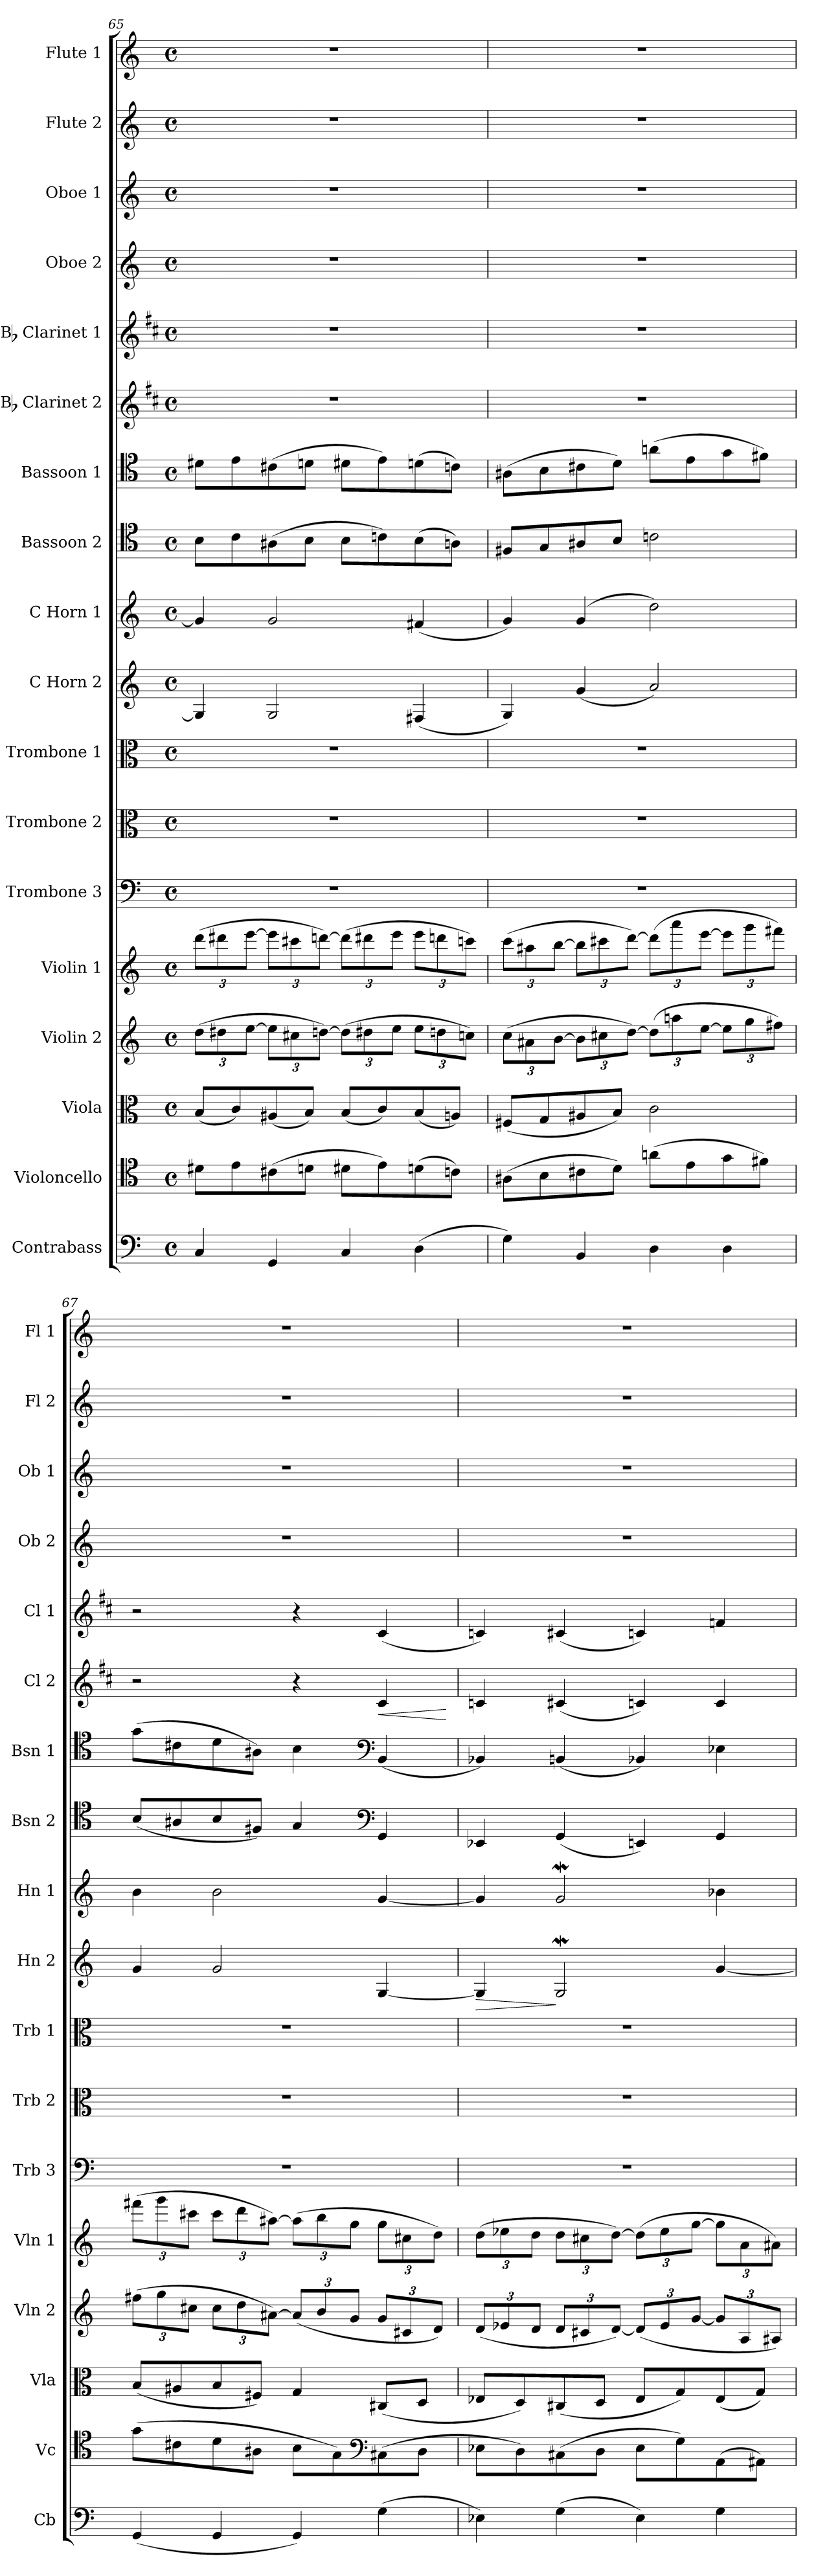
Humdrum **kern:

**kern	**kern	**kern	**kern	**kern	**kern	**kern	**kern	**kern	**dynam	**kern	**kern	**kern	**kern	**dynam	**kern	**kern	**kern	**kern	**kern
*part18	*part17	*part16	*part15	*part14	*part13	*part12	*part11	*part10	*part10	*part9	*part8	*part7	*part6	*part6	*part5	*part4	*part3	*part2	*part1
*staff18	*staff17	*staff16	*staff15	*staff14	*staff13	*staff12	*staff11	*staff10	*staff10	*staff9	*staff8	*staff7	*staff6	*staff6	*staff5	*staff4	*staff3	*staff2	*staff1
*I"Contrabass	*I"Violoncello	*I"Viola	*I"Violin 2	*I"Violin 1	*I"Trombone 3	*I"Trombone 2	*I"Trombone 1	*I"C Horn 2	*	*I"C Horn 1	*I"Bassoon 2	*I"Bassoon 1	*I"Bb Clarinet 2	*	*I"Bb Clarinet 1	*I"Oboe 2	*I"Oboe 1	*I"Flute 2	*I"Flute 1
*I'Cb	*I'Vc	*I'Vla	*I'Vln 2	*I'Vln 1	*I'Trb 3	*I'Trb 2	*I'Trb 1	*I'Hn 2	*	*I'Hn 1	*I'Bsn 2	*I'Bsn 1	*I'Cl 2	*	*I'Cl 1	*I'Ob 2	*I'Ob 1	*I'Fl 2	*I'Fl 1
*clefF4	*clefC4	*clefC3	*clefG2	*clefG2	*clefF4	*clefC3	*clefC3	*clefG2	*	*clefG2	*clefC4	*clefC4	*clefG2	*	*clefG2	*clefG2	*clefG2	*clefG2	*clefG2
*ITrd7c12	*	*	*	*	*	*	*	*ITrd7c12	*	*ITrd7c12	*	*	*ITrd1c2	*	*ITrd1c2	*	*	*	*
*k[]	*k[]	*k[]	*k[]	*k[]	*k[]	*k[]	*k[]	*k[]	*	*k[]	*k[]	*k[]	*k[]	*	*k[]	*k[]	*k[]	*k[]	*k[]
*M4/4	*M4/4	*M4/4	*M4/4	*M4/4	*M4/4	*M4/4	*M4/4	*M4/4	*	*M4/4	*M4/4	*M4/4	*M4/4	*	*M4/4	*M4/4	*M4/4	*M4/4	*M4/4
*met(c)	*met(c)	*met(c)	*met(c)	*met(c)	*met(c)	*met(c)	*met(c)	*met(c)	*	*met(c)	*met(c)	*met(c)	*met(c)	*	*met(c)	*met(c)	*met(c)	*met(c)	*met(c)
*	*	*	*Xbrackettup	*Xbrackettup	*	*	*	*	*	*	*	*	*	*	*	*	*	*	*
=65	=65	=65	=65	=65	=65	=65	=65	=65	=65	=65	=65	=65	=65	=65	=65	=65	=65	=65	=65
4CC/	8d#X\L	(8B/L	(12dd\L	(12ddd\L	1r	1r	1r	4GG/]	.	4G/]	8B\L	8d#X\L	1r	.	1r	1r	1r	1r	1r
.	.	.	12dd#X\	12ddd#X\	.	.	.	.	.	.	.	.	.	.	.	.	.	.	.
.	8e\	8c/)	.	.	.	.	.	.	.	.	8c\	8e\	.	.	.	.	.	.	.
.	.	.	[12ee\J	[12eee\J	.	.	.	.	.	.	.	.	.	.	.	.	.	.	.
4GGG/	(8c#X\	(8A#X/	12ee\L]	12eee\L]	.	.	.	2GG/	.	2G/	(8A#X\	(8c#X\	.	.	.	.	.	.	.
.	.	.	12cc#X\	12ccc#X\	.	.	.	.	.	.	.	.	.	.	.	.	.	.	.
.	8dn\J	8B/J)	.	.	.	.	.	.	.	.	8B\J	8dn\J	.	.	.	.	.	.	.
.	.	.	[12ddn\J)	[12dddn\J)	.	.	.	.	.	.	.	.	.	.	.	.	.	.	.
4CC/	8d#X\L	(8B/L	(12dd\L]	(12ddd\L]	.	.	.	.	.	.	8B\L	8d#X\L	.	.	.	.	.	.	.
.	.	.	12dd#X\	12ddd#X\	.	.	.	.	.	.	.	.	.	.	.	.	.	.	.
.	8e\)	8c/)	.	.	.	.	.	.	.	.	8cn\)	8e\)	.	.	.	.	.	.	.
.	.	.	12ee\J	12eee\J	.	.	.	.	.	.	.	.	.	.	.	.	.	.	.
(4DD\	(8dn\	(8B/	12ee\L	12eee\L	.	.	.	(4FF#X/	.	(4F#X/	(8B\	(8dn\	.	.	.	.	.	.	.
.	.	.	12ddn\	12dddn\	.	.	.	.	.	.	.	.	.	.	.	.	.	.	.
.	8cn\J)	8An/J)	.	.	.	.	.	.	.	.	8An\J)	8cn\J)	.	.	.	.	.	.	.
.	.	.	12ccn\J)	12cccn\J)	.	.	.	.	.	.	.	.	.	.	.	.	.	.	.
!!LO:PB:g=z
=66	=66	=66	=66	=66	=66	=66	=66	=66	=66	=66	=66	=66	=66	=66	=66	=66	=66	=66	=66
4GG\)	(8A#X\L	(8F#X/L	(12cc\L	(12ccc\L	1r	1r	1r	4GG/)	.	4G/)	8F#X/L	(8A#X\L	1r	.	1r	1r	1r	1r	1r
.	.	.	12a#X\	12aa#X\	.	.	.	.	.	.	.	.	.	.	.	.	.	.	.
.	8B\	8G/	.	.	.	.	.	.	.	.	8G/	8B\	.	.	.	.	.	.	.
.	.	.	[12b\J	[12bb\J	.	.	.	.	.	.	.	.	.	.	.	.	.	.	.
4BBB/	8c#X\	8A#X/	12b\L]	12bb\L]	.	.	.	(4G/	.	(4G/	8A#X/	8c#X\	.	.	.	.	.	.	.
.	.	.	12cc#X\	12ccc#X\	.	.	.	.	.	.	.	.	.	.	.	.	.	.	.
.	8d\J)	8B/J)	.	.	.	.	.	.	.	.	8B/J	8d\J)	.	.	.	.	.	.	.
.	.	.	[12dd\J)	[12ddd\J)	.	.	.	.	.	.	.	.	.	.	.	.	.	.	.
4DD\	(8an\L	2c\	(12dd\L]	(12ddd\L]	.	.	.	2A/)	.	2d\)	2cn\	(8an\L	.	.	.	.	.	.	.
.	.	.	12aan\	12aaa\	.	.	.	.	.	.	.	.	.	.	.	.	.	.	.
.	8e\	.	.	.	.	.	.	.	.	.	.	8e\	.	.	.	.	.	.	.
.	.	.	[12ee\J	[12eee\J	.	.	.	.	.	.	.	.	.	.	.	.	.	.	.
4DD\	8g\	.	12ee\L]	12eee\L]	.	.	.	.	.	.	.	8g\	.	.	.	.	.	.	.
.	.	.	12gg\	12ggg\	.	.	.	.	.	.	.	.	.	.	.	.	.	.	.
.	8f#X\J)	.	.	.	.	.	.	.	.	.	.	8f#X\J)	.	.	.	.	.	.	.
.	.	.	12ff#X\J)	12fff#X\J)	.	.	.	.	.	.	.	.	.	.	.	.	.	.	.
=67	=67	=67	=67	=67	=67	=67	=67	=67	=67	=67	=67	=67	=67	=67	=67	=67	=67	=67	=67
(4GGG/	(8g\L	(8B/L	(12ff#X\L	(12fff#X\L	1r	1r	1r	4G/	.	4B\	(8B/L	(8g\L	2r	.	2r	1r	1r	1r	1r
.	.	.	12gg\	12ggg\	.	.	.	.	.	.	.	.	.	.	.	.	.	.	.
.	8c#X\	8A#X/	.	.	.	.	.	.	.	.	8A#X/	8c#X\	.	.	.	.	.	.	.
.	.	.	12cc#X\J	12ccc#X\J	.	.	.	.	.	.	.	.	.	.	.	.	.	.	.
4GGG/	8d\	8B/	12cc#\L	12ccc#\L	.	.	.	2G/	.	2B\	8B/	8d\	.	.	.	.	.	.	.
.	.	.	12dd\	12ddd\	.	.	.	.	.	.	.	.	.	.	.	.	.	.	.
.	8A#X\J	8F#X/J)	.	.	.	.	.	.	.	.	8F#X/J)	8A#X\J)	.	.	.	.	.	.	.
.	.	.	[12a#X\J)	[12aa#X\J)	.	.	.	.	.	.	.	.	.	.	.	.	.	.	.
4GGG/)	8B\L	4G/	(12a#/L]	(12aa#\L]	.	.	.	.	.	.	4G/	4B\	4r	.	4r	.	.	.	.
.	.	.	12b/	12bb\	.	.	.	.	.	.	.	.	.	.	.	.	.	.	.
.	8G\)	.	.	.	.	.	.	.	.	.	.	.	.	.	.	.	.	.	.
.	.	.	12g/J	12gg\J	.	.	.	.	.	.	.	.	.	.	.	.	.	.	.
*	*clefF4	*	*	*	*	*	*	*	*	*	*clefF4	*clefF4	*	*	*	*	*	*	*
!	!	!	!	!	!	!	!	!	!	!	!	!	!	!LO:HP:b	!	!	!	!	!
(4GG\	(8C#X\	(8C#X/L	12g/L	12gg\L	.	.	.	[4GG/	.	[4G/	4GG/	(4BB/	4B/	<	(4B/	.	.	.	.
.	.	.	12c#X/	12cc#X\	.	.	.	.	.	.	.	.	.	.	.	.	.	.	.
.	8D\J	8D/J	.	.	.	.	.	.	.	.	.	.	.	.	.	.	.	.	.
.	.	.	12d/J)	12dd\J)	.	.	.	.	.	.	.	.	.	.	.	.	.	.	.
.	.	.	.	.	.	.	.	.	.	.	.	.	.	[	.	.	.	.	.
=68	=68	=68	=68	=68	=68	=68	=68	=68	=68	=68	=68	=68	=68	=68	=68	=68	=68	=68	=68
!	!	!	!	!	!	!	!	!	!LO:HP:b	!	!	!	!	!	!	!	!	!	!
4EE-X\)	8E-X\L	8E-X/L	(12d/L	(12dd\L	1r	1r	1r	4GG/]	>	4G/]	4EE-X/	4BB-X/)	4B-X/	.	4B-X/)	1r	1r	1r	1r
.	.	.	12e-X/	12ee-X\	.	.	.	.	.	.	.	.	.	.	.	.	.	.	.
.	8D\)	8D/)	.	.	.	.	.	.	.	.	.	.	.	.	.	.	.	.	.
.	.	.	12d/J	12dd\J	.	.	.	.	.	.	.	.	.	.	.	.	.	.	.
(4GG\	(8C#X\	(8C#X/	12d/L	12dd\L	.	.	.	2GGW/	]	2GW/	(4GG/	(4BBn/	(4Bn/	.	(4Bn/	.	.	.	.
.	.	.	12c#X/	12cc#X\	.	.	.	.	.	.	.	.	.	.	.	.	.	.	.
.	8D\J	8D/J	.	.	.	.	.	.	.	.	.	.	.	.	.	.	.	.	.
.	.	.	[12d/J)	[12dd\J)	.	.	.	.	.	.	.	.	.	.	.	.	.	.	.
4EE-\)	8E-\L	8E-/L	(12d/L]	(12dd\L]	.	.	.	.	.	.	4EEn/)	4BB-X/)	4B-X/)	.	4B-X/)	.	.	.	.
.	.	.	12e-/	12ee-\	.	.	.	.	.	.	.	.	.	.	.	.	.	.	.
.	8G\)	8G/)	.	.	.	.	.	.	.	.	.	.	.	.	.	.	.	.	.
.	.	.	[12g/J	[12gg\J	.	.	.	.	.	.	.	.	.	.	.	.	.	.	.
4GG\	(8AA\	(8E-/	12g/L]	12gg\L]	.	.	.	[4G/	.	4B-X\	4GG/	4E-X\	4B-/	.	4e-X/	.	.	.	.
.	.	.	12A/	12a\	.	.	.	.	.	.	.	.	.	.	.	.	.	.	.
.	8AA#X\J)	8G/J)	.	.	.	.	.	.	.	.	.	.	.	.	.	.	.	.	.
.	.	.	12A#X/J)	12a#X\J)	.	.	.	.	.	.	.	.	.	.	.	.	.	.	.
=	=	=	=	=	=	=	=	=	=	=	=	=	=	=	=	=	=	=	=
*-	*-	*-	*-	*-	*-	*-	*-	*-	*-	*-	*-	*-	*-	*-	*-	*-	*-	*-	*-
